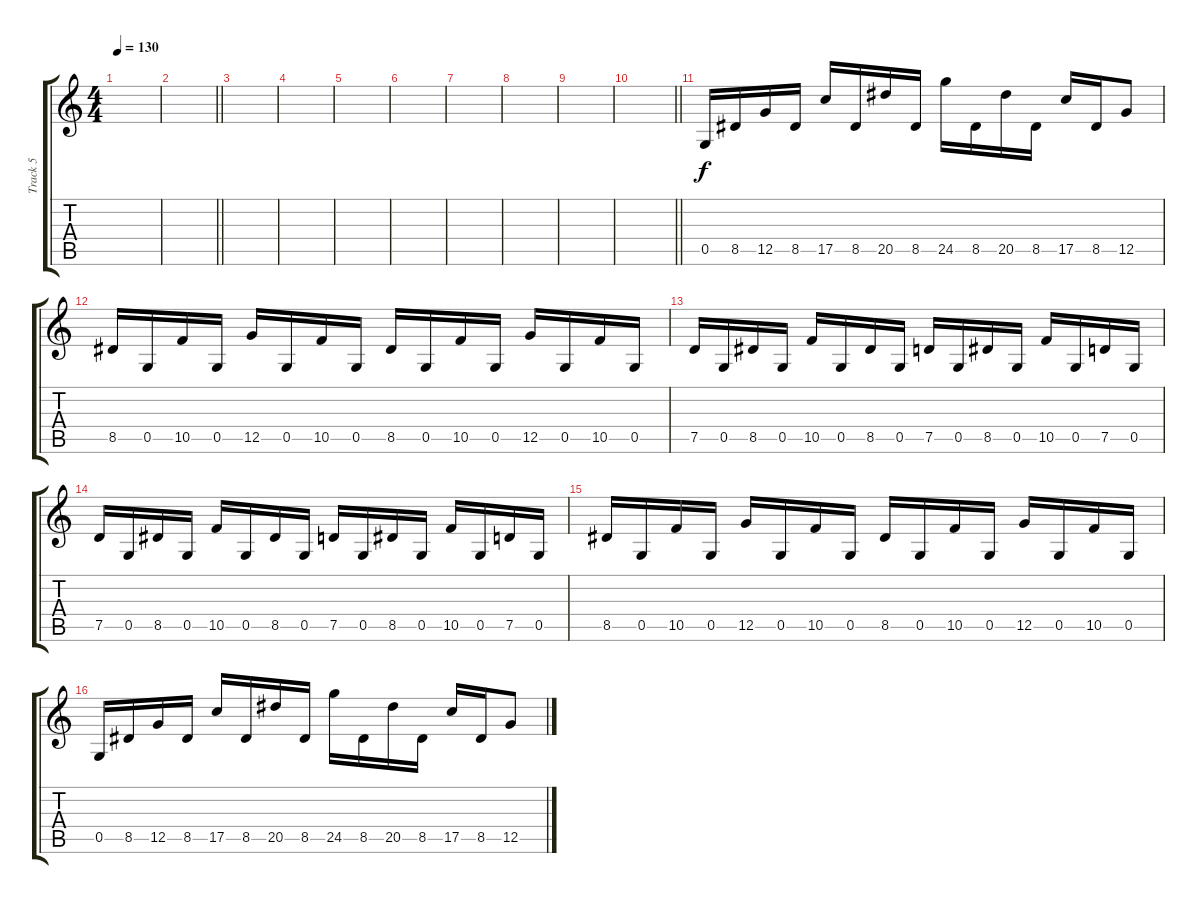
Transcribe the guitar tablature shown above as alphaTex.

\track ("Track 5" "Track 5") {instrument overdrivenguitar}
\staff {score tabs}
\tuning (D4 A3 F3 C3 G2 C2) {hide}
\ts (4 4)
\tempo 130
\clef g2
\ks c
|
\barLineRight lightlight
|
\section ("" "")
|
|
|
|
|
|
|
\barLineRight lightlight
|
\section ("" "")
0.5.16 8.5.16 12.5.16 8.5.16 17.5.16 8.5.16 20.5.16 8.5.16 24.5.16 8.5.16 20.5.16 8.5.16 17.5.16 8.5.16 12.5.8 |
8.5.16 0.5.16 10.5.16 0.5.16 12.5.16 0.5.16 10.5.16 0.5.16 8.5.16 0.5.16 10.5.16 0.5.16 12.5.16 0.5.16 10.5.16 0.5.16 |
7.5.16 0.5.16 8.5.16 0.5.16 10.5.16 0.5.16 8.5.16 0.5.16 7.5.16 0.5.16 8.5.16 0.5.16 10.5.16 0.5.16 7.5.16 0.5.16 |
7.5.16 0.5.16 8.5.16 0.5.16 10.5.16 0.5.16 8.5.16 0.5.16 7.5.16 0.5.16 8.5.16 0.5.16 10.5.16 0.5.16 7.5.16 0.5.16 |
8.5.16 0.5.16 10.5.16 0.5.16 12.5.16 0.5.16 10.5.16 0.5.16 8.5.16 0.5.16 10.5.16 0.5.16 12.5.16 0.5.16 10.5.16 0.5.16 |
0.5.16 8.5.16 12.5.16 8.5.16 17.5.16 8.5.16 20.5.16 8.5.16 24.5.16 8.5.16 20.5.16 8.5.16 17.5.16 8.5.16 12.5.8
